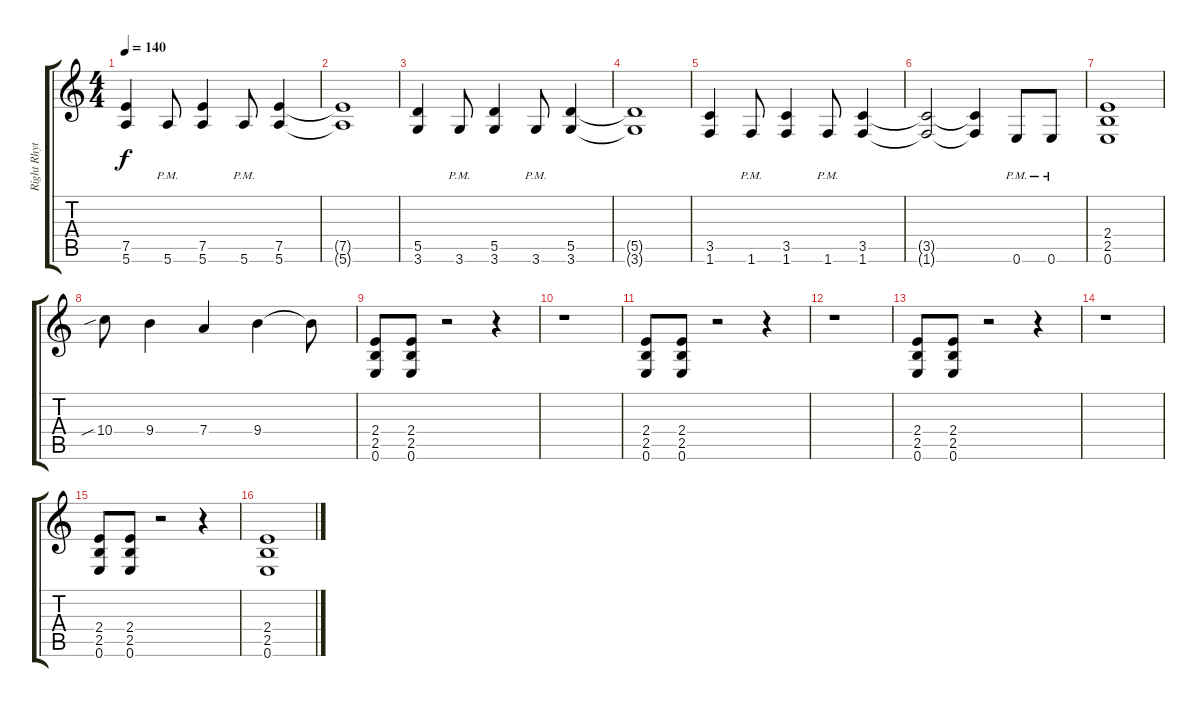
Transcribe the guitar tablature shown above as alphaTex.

\track ("Right Rhythm Guitar " "Right Rhyt") {instrument overdrivenguitar}
\staff {score tabs}
\tuning (E4 B3 G3 D3 A2 E2) {hide}
\ts (4 4)
\tempo 140
\clef g2
\ks c
(7.5 5.6).4{dy f} 5.6{pm}.8 (7.5 5.6).4 5.6{pm}.8 (7.5 5.6).4 |
(7.5{t} 5.6{t}).1 |
(5.5 3.6).4 3.6{pm}.8 (5.5 3.6).4 3.6{pm}.8 (5.5 3.6).4 |
(5.5{t} 3.6{t}).1 |
(3.5 1.6).4 1.6{pm}.8 (3.5 1.6).4 1.6{pm}.8 (3.5 1.6).4 |
(3.5{t} 1.6{t}).2 (3.5{t} 1.6{t}).4 0.6{pm}.8 0.6{pm}.8 |
(2.4 2.5 0.6).1 |
10.4{sib}.8 9.4.4 7.4.4 9.4.4 9.4{t}.8 |
(2.4 2.5 0.6).8 (2.4 2.5 0.6).8 r.2 r.4 |
r.1 |
(2.4 2.5 0.6).8 (2.4 2.5 0.6).8 r.2 r.4 |
r.1 |
(2.4 2.5 0.6).8 (2.4 2.5 0.6).8 r.2 r.4 |
r.1 |
(2.4 2.5 0.6).8 (2.4 2.5 0.6).8 r.2 r.4 |
(2.4 2.5 0.6).1
